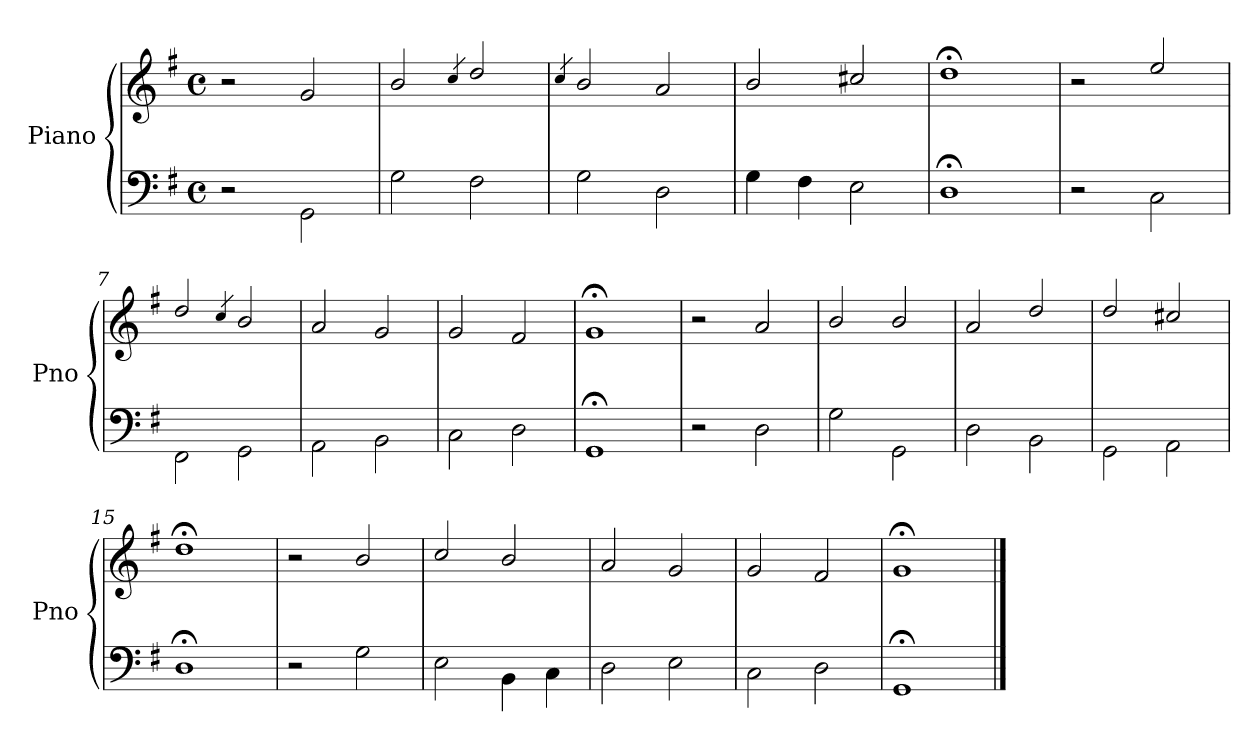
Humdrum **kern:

**kern	**kern
*part1	*part1
*staff2	*staff1
*I"Piano	*
*I'Pno	*
*clefF4	*clefG2
*k[f#]	*k[f#]
*G:	*G:
*M4/4	*M4/4
*met(c)	*met(c)
=1	=1
2r	2r
2GG\	2g/
=2	=2
2G\	2b/
.	4qcc/
2F#\	2dd/
=3	=3
.	4qcc/
2G\	2b/
2D\	2a/
=4	=4
4G\	2b/
4F#\	.
2E\	2cc#X/
=5	=5
1D;\	1dd;</
=6	=6
2r	2r
2C\	2ee/
=7	=7
2FF#\	2dd/
.	4qcc/
2GG\	2b/
=8	=8
2AA\	2a/
2BB\	2g/
=9	=9
2C\	2g/
2D\	2f#/
=10	=10
1GG;\	1g;</
!!LO:LB:g=z
=11	=11
2r	2r
2D\	2a/
=12	=12
2G\	2b/
2GG\	2b/
=13	=13
2D\	2a/
2BB\	2dd/
=14	=14
2GG\	2dd/
2AA\	2cc#X/
=15	=15
1D;\	1dd;</
=16	=16
2r	2r
2G\	2b/
=17	=17
2E\	2cc/
4BB\	2b/
4C\	.
=18	=18
2D\	2a/
2E\	2g/
=19	=19
2C\	2g/
2D\	2f#/
=20	=20
1GG;\	1g;</
==	==
*-	*-
